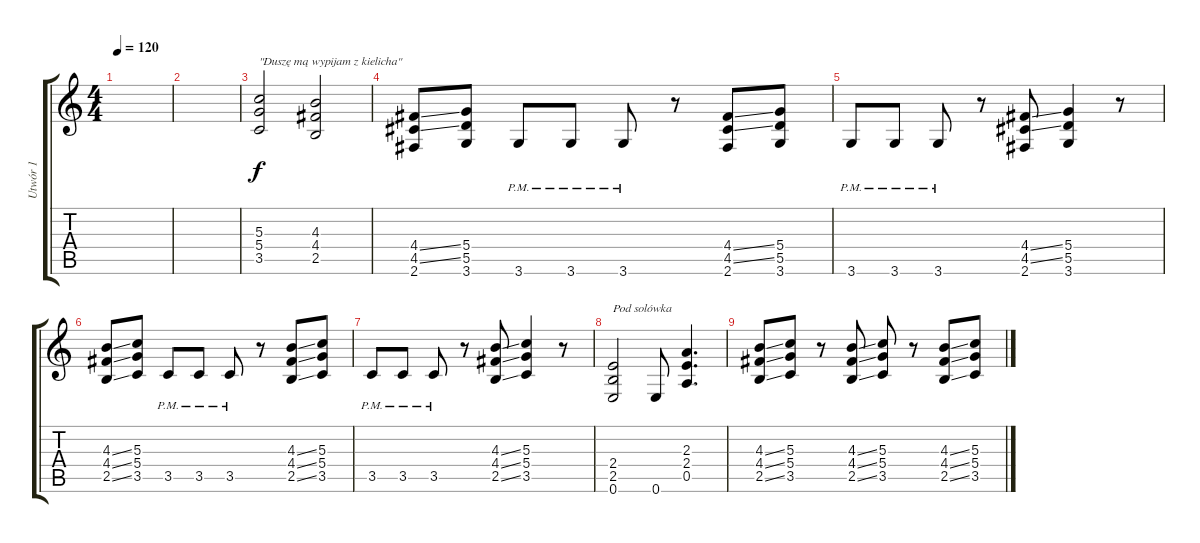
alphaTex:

\track ("Utwór 1" "Utwór 1") {instrument acousticguitarsteel}
\staff {score tabs}
\tuning (E4 B3 G3 D3 A2 E2) {hide}
\ts (4 4)
\tempo 120
\clef g2
\ks c
|
|
(5.3 5.4 3.5).2{txt "\"Duszę mą wypijam z kielicha\"" instrument distortionguitar} (4.3 4.4 2.5).2 |
(4.4{ss} 4.5{ss} 2.6).8 (5.4 5.5 3.6).8 3.6{pm}.8 3.6{pm}.8 3.6{pm}.8 r.8 (4.4{ss} 4.5{ss} 2.6).8 (5.4 5.5 3.6).8 |
3.6{pm}.8 3.6{pm}.8 3.6{pm}.8 r.8 (4.4{ss} 4.5{ss} 2.6).8 (5.4 5.5 3.6).4 r.8 |
(4.3{ss} 4.4{ss} 2.5{ss}).8 (5.3 5.4 3.5).8 3.5{pm}.8 3.5{pm}.8 3.5{pm}.8 r.8 (4.3{ss} 4.4{ss} 2.5{ss}).8 (5.3 5.4 3.5).8 |
3.5{pm}.8 3.5{pm}.8 3.5{pm}.8 r.8 (4.3{ss} 4.4{ss} 2.5{ss}).8 (5.3 5.4 3.5).4 r.8 |
(2.4 2.5 0.6).2{txt "Pod solówka"} 0.6.8 (2.3 2.4 0.5).4{d} |
(4.3{ss} 4.4{ss} 2.5{ss}).8 (5.3 5.4 3.5).8 r.8 (4.3{ss} 4.4{ss} 2.5{ss}).8 (5.3 5.4 3.5).8 r.8 (4.3{ss} 4.4{ss} 2.5{ss}).8 (5.3 5.4 3.5).8
